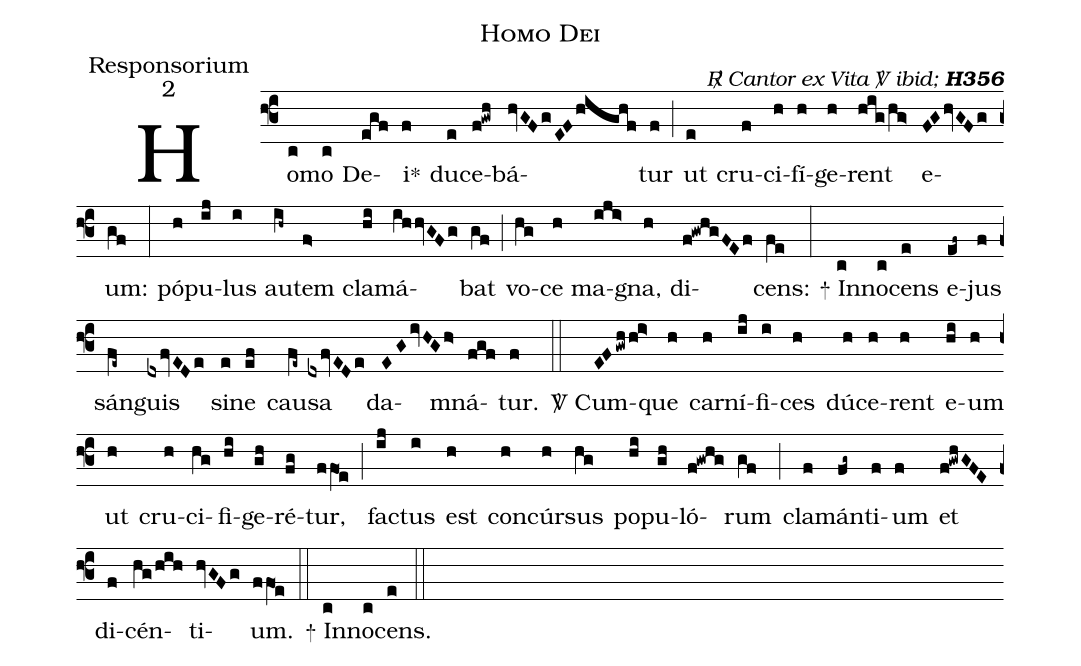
name:Homo Dei;
office-part:Responsorium;
mode:2;
commentary:{\itshape\mdseries \Rbar\  Cantor ex Vita \Vbar\   ibid;\/}   {\bfseries H356};
%%
(f3) Ho(c)mo(c) De(egf)i<sp>*</sp>(f) du(e)ce(f!gwh)bá(hvGFgEFhighf)tur(f) (;)
ut(e) cru(f)ci(h)fí(h)ge(h)rent(hig/hg>) e(FGhvGFg)um:(gf) (:)
pó(h)pu(ij)lus(i) au(ih~)tem(f>) cla(hi)má(ihhvGFg)bat(gf) (;)
vo(hg)ce(h) ma(iji>)gna,(h) di(f!gwhgFEf)cens:(fe) (:)
<sp>+</sp> In(c)no(c)cens(e) e(ef~)jus(f) sá(fe~)nguis(dxfvEDe) si(e)ne(ef) cau(fe~)sa(dxfvEDe) da(EGivHGh>)mná(fgf)tur.(f) (::)
<sp>V/</sp> Cum(EFgwhhi>)que(h) car(h)ní(ij)fi(i)ces(h) dú(h)ce(h)rent(h) e(hi)um(h) ut(h) cru(h)ci(hg)fi(hi)ge(gh)ré(fg)tur,(ffO1e) (;)
fa(ij)ctus(i) est(h) con(h)cúr(h)sus(hg) po(hi)pu(gh)ló(f!gwhg)rum(gf) (;)
cla(f)mán(fg~)ti(f)um(f) et(f!gwhGFE) di(f)cén(hg/hih)ti(hvGFg)um.(ffO1e) (::)
<sp>+</sp> In(c)no(c)cens.(e)  (::)
